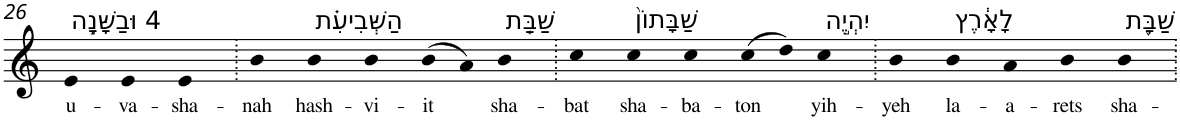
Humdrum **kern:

**kern	**text
*part1	*part1
*staff1	*staff1
*I"Piano	*
*I'Pno	*
!!LO:PB:g=z
*clefG2	*
*k[]	*
=26	=26
!LO:TX:a:t=4 וּבַשָּׁנָ֣ה	!
!	!LO:LY:b
4e	u-
!	!LO:LY:b
4e	-va-
!	!LO:LY:b
4e	-sha-
=27.	=27.
!	!LO:LY:b
4b	-nah
!LO:TX:a:t=הַשְּׁבִיעִ֗ת	!
!	!LO:LY:b
4b	hash-
!	!LO:LY:b
4b	-vi-
!	!LO:LY:b
(>8b	-it
8a)	.
!LO:TX:a:t=שַׁבַּ֤ת	!
!	!LO:LY:b
4b	sha-
=28.	=28.
!	!LO:LY:b
4cc	-bat
!LO:TX:a:t=שַׁבָּתוֹן֙	!
!	!LO:LY:b
4cc	sha-
!	!LO:LY:b
4cc	-ba-
!	!LO:LY:b
(>8cc	-ton
8dd)	.
!LO:TX:a:t=יִהְיֶ֣ה	!
!	!LO:LY:b
4cc	yih-
=29.	=29.
!	!LO:LY:b
4b	-yeh
!LO:TX:a:t=לָאָ֔רֶץ	!
!	!LO:LY:b
4b	la-
!	!LO:LY:b
4a	-a-
!	!LO:LY:b
4b	-rets
!LO:TX:a:t=שַׁבָּ֖ת	!
!	!LO:LY:b
4b	sha-
=.	=.
*-	*-
